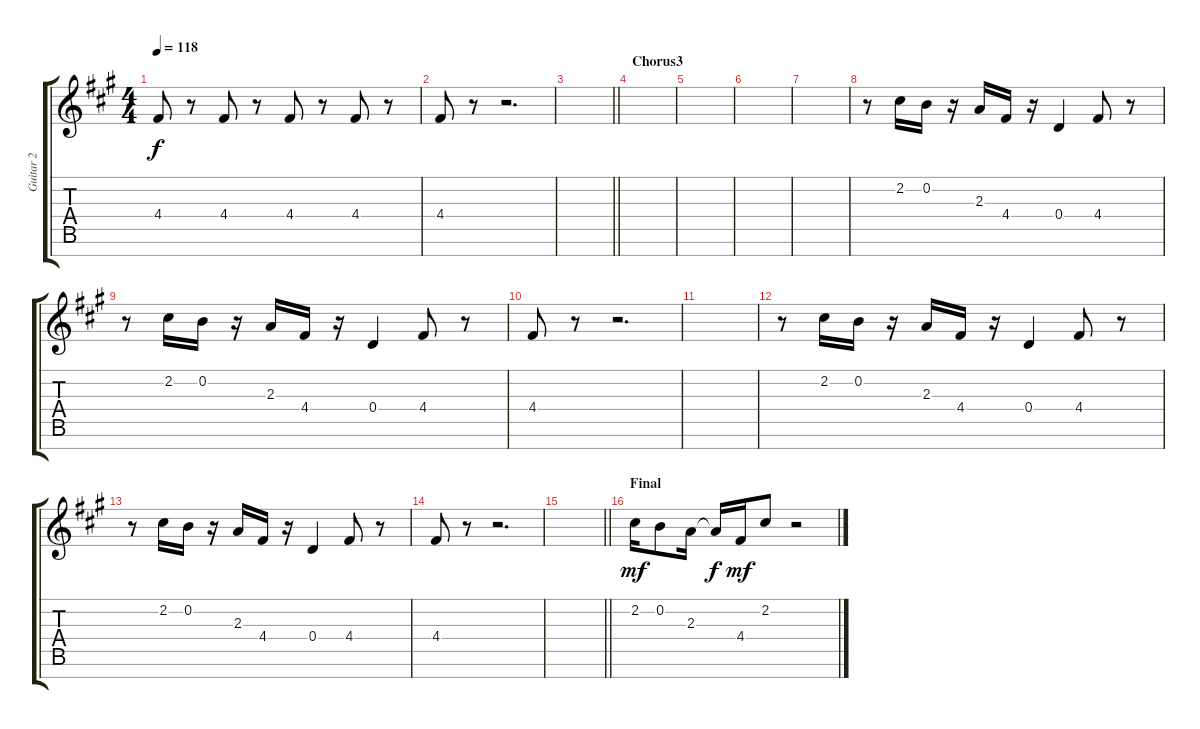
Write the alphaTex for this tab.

\track ("Guitar 2" "Guitar 2") {instrument electricguitarjazz}
\staff {score tabs}
\tuning (E4 B3 G3 D3 A2 E2 B1) {hide}
\ts (4 4)
\tempo 118
\clef g2
\ks f#minor
4.4.8{dy f} r.8 4.4.8 r.8 4.4.8 r.8 4.4.8 r.8 |
4.4.8 r.8 r.2{d} |
\barLineRight lightlight
|
\section ("" "Chorus3")
|
|
|
|
r.8 2.2.16 0.2.16 r.16 2.3.16 4.4.16 r.16 0.4.4 4.4.8 r.8 |
r.8 2.2.16 0.2.16 r.16 2.3.16 4.4.16 r.16 0.4.4 4.4.8 r.8 |
4.4.8 r.8 r.2{d} |
|
r.8 2.2.16 0.2.16 r.16 2.3.16 4.4.16 r.16 0.4.4 4.4.8 r.8 |
r.8 2.2.16 0.2.16 r.16 2.3.16 4.4.16 r.16 0.4.4 4.4.8 r.8 |
4.4.8 r.8 r.2{d} |
\barLineRight lightlight
|
\section ("" "Final")
2.2.16{dy mf} 0.2.8 2.3.16 2.3{t}.16{dy f} 4.4.16{dy mf} 2.2.8 r.2
